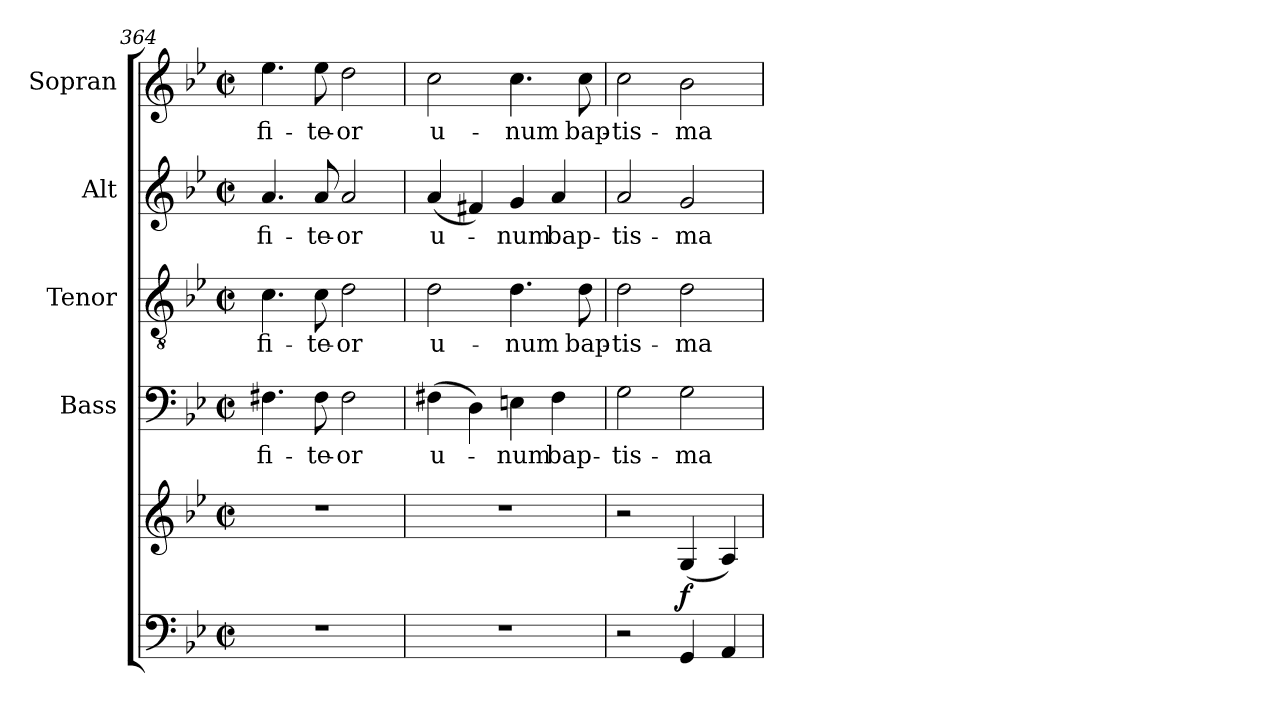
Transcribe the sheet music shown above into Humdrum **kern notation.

**kern	**kern	**dynam	**kern	**text	**kern	**text	**kern	**text	**kern	**text
*part5	*part5	*part5	*part4	*part4	*part3	*part3	*part2	*part2	*part1	*part1
*staff6	*staff5	*staff5/6	*staff4	*staff4	*staff3	*staff3	*staff2	*staff2	*staff1	*staff1
*	*	*	*I"Bass	*	*I"Tenor	*	*I"Alt	*	*I"Sopran	*
*	*	*	*I'B.	*	*I'T.	*	*I'A.	*	*I'S.	*
*clefF4	*clefG2	*	*clefF4	*	*clefGv2	*	*clefG2	*	*clefG2	*
*k[b-e-]	*k[b-e-]	*	*k[b-e-]	*	*k[b-e-]	*	*k[b-e-]	*	*k[b-e-]	*
*B-:	*B-:	*	*B-:	*	*B-:	*	*B-:	*	*B-:	*
*M2/2	*M2/2	*	*M2/2	*	*M2/2	*	*M2/2	*	*M2/2	*
*met(c|)	*met(c|)	*	*met(c|)	*	*met(c|)	*	*met(c|)	*	*met(c|)	*
=364	=364	=364	=364	=364	=364	=364	=364	=364	=364	=364
!	!	!	!	!LO:LY:b	!	!LO:LY:b	!	!LO:LY:b	!	!LO:LY:b
1r	1r	.	4.F#X\	-fi-	4.c\	-fi-	4.a/	-fi-	4.ee-\	-fi-
!	!	!	!	!LO:LY:b	!	!LO:LY:b	!	!LO:LY:b	!	!LO:LY:b
.	.	.	8F#\	-te-	8c\	-te-	8a/	-te-	8ee-\	-te-
!	!	!	!	!LO:LY:b	!	!LO:LY:b	!	!LO:LY:b	!	!LO:LY:b
.	.	.	2F#\	-or	2d\	-or	2a/	-or	2dd\	-or
!!LO:LB:g=z
=365	=365	=365	=365	=365	=365	=365	=365	=365	=365	=365
!	!	!	!	!LO:LY:b	!	!LO:LY:b	!	!LO:LY:b	!	!LO:LY:b
1r	1r	.	(>4F#X\	u-	2d\	u-	(<4a/	u-	2cc\	u-
.	.	.	4D\)	.	.	.	4f#X/)	.	.	.
!	!	!	!	!LO:LY:b	!	!LO:LY:b	!	!LO:LY:b	!	!LO:LY:b
.	.	.	4En\	-num	4.d\	-num	4g/	-num	4.cc\	-num
!	!	!	!	!LO:LY:b	!	!	!	!LO:LY:b	!	!
.	.	.	4F#\	bap-	.	.	4a/	bap-	.	.
!	!	!	!	!	!	!LO:LY:b	!	!	!	!LO:LY:b
.	.	.	.	.	8d\	bap-	.	.	8cc\	bap-
=366	=366	=366	=366	=366	=366	=366	=366	=366	=366	=366
!	!	!	!	!LO:LY:b	!	!LO:LY:b	!	!LO:LY:b	!	!LO:LY:b
2r	2r	.	2G\	-tis-	2d\	-tis-	2a/	-tis-	2cc\	-tis-
!	!	!LO:DY:b	!	!LO:LY:b	!	!LO:LY:b	!	!LO:LY:b	!	!LO:LY:b
4GG/	(<4G/	f	2G\	-ma	2d\	-ma	2g/	-ma	2b-\	-ma
4AA/	4A/)	.	.	.	.	.	.	.	.	.
=	=	=	=	=	=	=	=	=	=	=
*-	*-	*-	*-	*-	*-	*-	*-	*-	*-	*-
